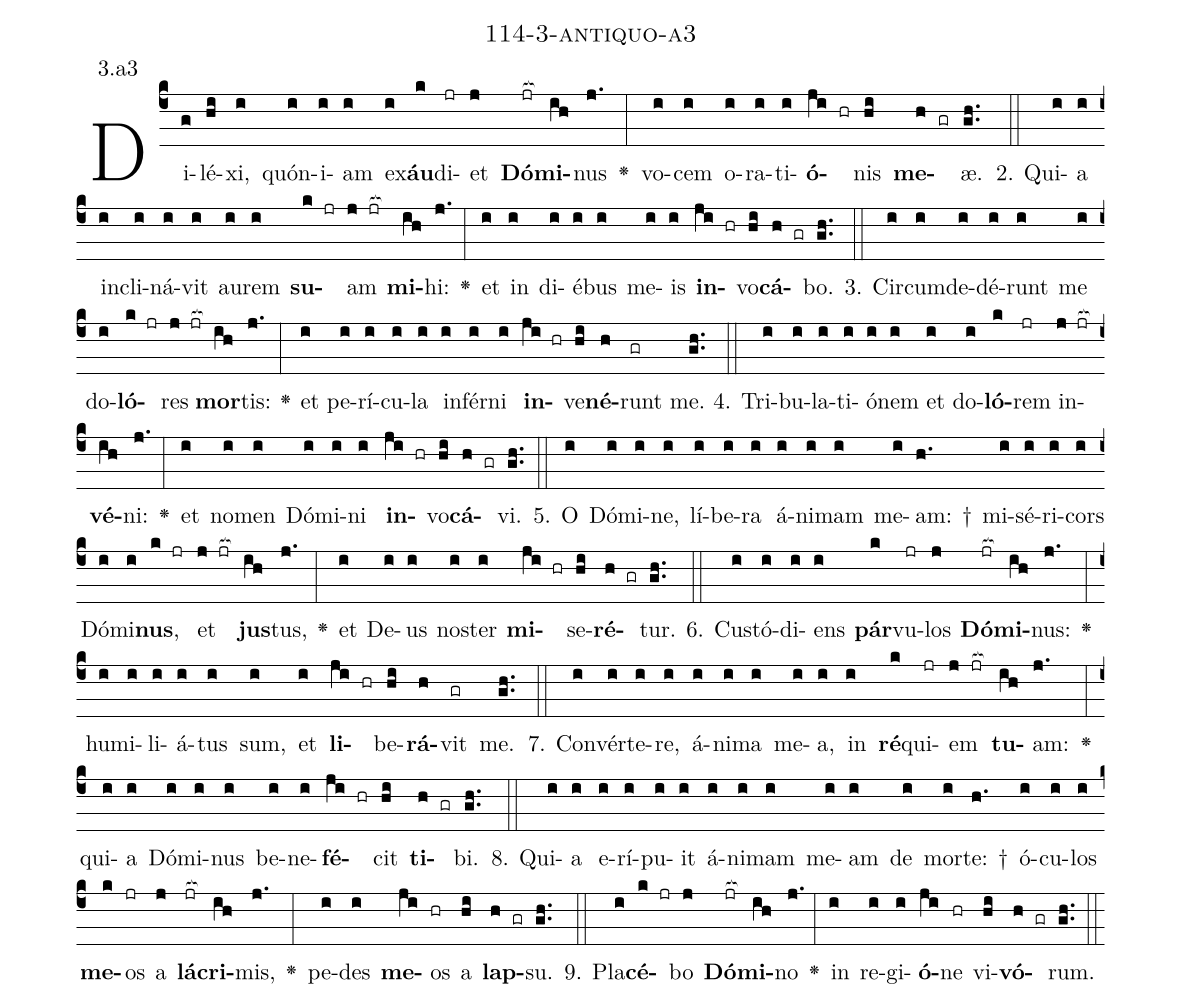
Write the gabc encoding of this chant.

name: 114-3-antiquo-a3;
annotation: 3.a3;
%%
(c4)Di(g)lé(hi)xi,(i) quón(i)i(i)am(i) ex(i)<b>áu</b>(k)di(jr)et(j) <b>Dó</b>(jr[ocb:1{])<b>mi</b>(ih[ocb:0}])nus(j.) <v>\greheightstar</v>(:) vo(i)cem(i) o(i)ra(i)ti(i)<b>ó</b>(ji hr)nis(hi) <b>me</b>(h gr)æ.(gh..) (::)
2. Qui(i)a(i) in(i)cli(i)ná(i)vit(i) au(i)rem(i) <b>su</b>(k jr)am(j jr[ocb:1{]) <b>mi</b>(ih[ocb:0}])hi:(j.) <v>\greheightstar</v>(:) et(i) in(i) di(i)é(i)bus(i) me(i)is(i) <b>in</b>(ji hr)vo(hi)<b>cá</b>(h gr)bo.(gh..) (::)
3. Cir(i)cum(i)de(i)dé(i)runt(i) me(i) do(i)<b>ló</b>(k jr)res(j jr[ocb:1{]) <b>mor</b>(ih[ocb:0}])tis:(j.) <v>\greheightstar</v>(:) et(i) pe(i)rí(i)cu(i)la(i) in(i)fér(i)ni(i) <b>in</b>(ji hr)ve(hi)<b>né</b>(h)runt(gr) me.(gh..) (::)
4. Tri(i)bu(i)la(i)ti(i)ó(i)nem(i) et(i) do(i)<b>ló</b>(k)rem(jr) in(j jr[ocb:1{])<b>vé</b>(ih[ocb:0}])ni:(j.) <v>\greheightstar</v>(:) et(i) no(i)men(i) Dó(i)mi(i)ni(i) <b>in</b>(ji hr)vo(hi)<b>cá</b>(h gr)vi.(gh..) (::)
5. O(i) Dó(i)mi(i)ne,(i) lí(i)be(i)ra(i) á(i)ni(i)mam(i) me(i)am: †(h.) mi(i)sé(i)ri(i)cors(i) Dó(i)mi(i)<b>nus</b>,(k jr) et(j jr[ocb:1{]) <b>jus</b>(ih[ocb:0}])tus,(j.) <v>\greheightstar</v>(:) et(i) De(i)us(i) nos(i)ter(i) <b>mi</b>(ji hr)se(hi)<b>ré</b>(h gr)tur.(gh..) (::)
6. Cus(i)tó(i)di(i)ens(i) <b>pár</b>(k)vu(jr)los(j) <b>Dó</b>(jr[ocb:1{])<b>mi</b>(ih[ocb:0}])nus:(j.) <v>\greheightstar</v>(:) hu(i)mi(i)li(i)á(i)tus(i) sum,(i) et(i) <b>li</b>(ji hr)be(hi)<b>rá</b>(h)vit(gr) me.(gh..) (::)
7. Con(i)vér(i)te(i)re,(i) á(i)ni(i)ma(i) me(i)a,(i) in(i) <b>ré</b>(k)qui(jr)em(j jr[ocb:1{]) <b>tu</b>(ih[ocb:0}])am:(j.) <v>\greheightstar</v>(:) qui(i)a(i) Dó(i)mi(i)nus(i) be(i)ne(i)<b>fé</b>(ji hr)cit(hi) <b>ti</b>(h gr)bi.(gh..) (::)
8. Qui(i)a(i) e(i)rí(i)pu(i)it(i) á(i)ni(i)mam(i) me(i)am(i) de(i) mor(i)te: †(h.) ó(i)cu(i)los(i) <b>me</b>(k)os(jr) a(j) <b>lá</b>(jr[ocb:1{])<b>cri</b>(ih[ocb:0}])mis,(j.) <v>\greheightstar</v>(:) pe(i)des(i) <b>me</b>(ji)os(hr) a(hi) <b>lap</b>(h gr)su.(gh..) (::)
9. Pla(i)<b>cé</b>(k jr)bo(j) <b>Dó</b>(jr[ocb:1{])<b>mi</b>(ih[ocb:0}])no(j.) <v>\greheightstar</v>(:) in(i) re(i)gi(i)<b>ó</b>(ji)ne(hr) vi(hi)<b>vó</b>(h gr)rum.(gh..) (::)
